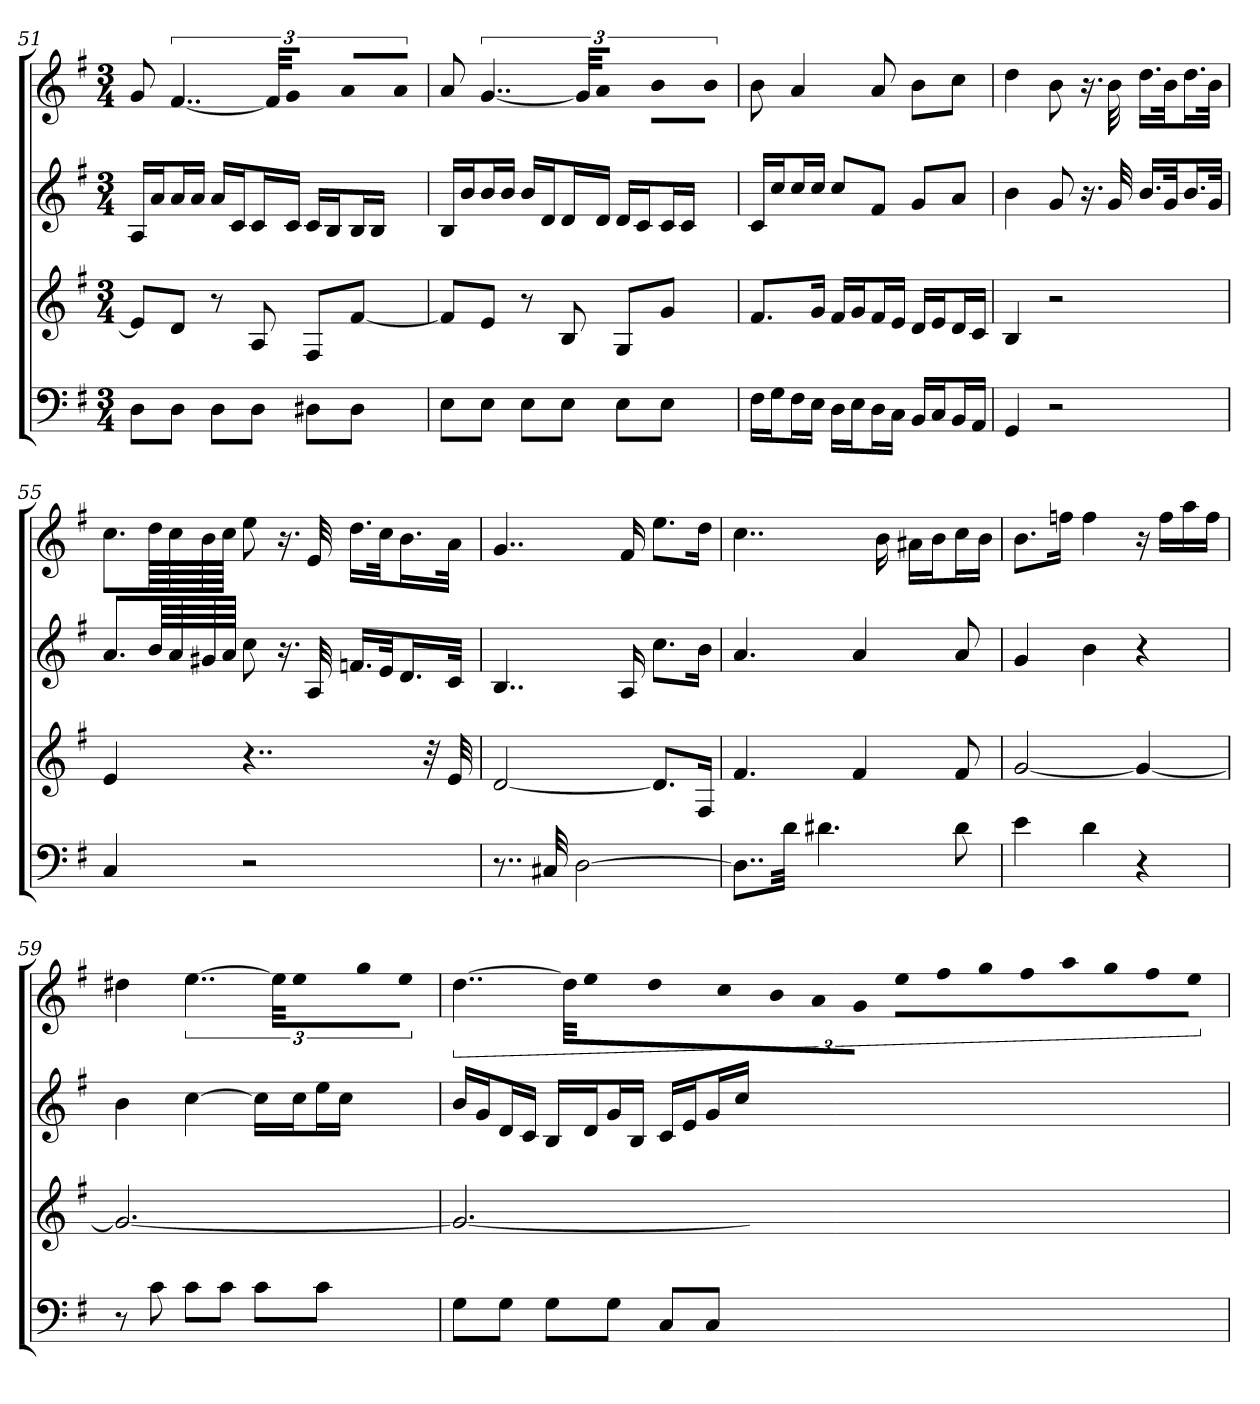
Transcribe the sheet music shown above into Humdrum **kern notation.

**kern	**kern	**kern	**kern
*part4	*part3	*part2	*part1
*staff4	*staff3	*staff2	*staff1
*k[f#]	*k[f#]	*k[f#]	*k[f#]
*G:	*G:	*G:	*G:
*M3/4	*M3/4	*M3/4	*M3/4
=51	=51	=51	=51
8DL	8eL]	16ALL	8g
.	.	16aJ	.
8DJ	8dJ	16aL	[6..f#
.	.	16aJJ	.
8DL	8r	16aLL	.
.	.	16cJ	.
8DJ	8A	16cL	.
.	.	.	48f#KLL]
.	.	16cJJ	16gJJ
8D#XL	8F#L	16cLL	8aL
.	.	16BJ	.
8D#J	[8f#J	16BL	8aJ
.	.	16BJJ	.
=52	=52	=52	=52
8EL	8f#L]	16BLL	8a
.	.	16bJ	.
8EJ	8eJ	16bL	[6..g
.	.	16bJJ	.
8EL	8r	16bLL	.
.	.	16dJ	.
8EJ	8B	16dL	.
.	.	.	48gKLL]
.	.	16dJJ	16aJJ
8EL	8GL	16dLL	8bL
.	.	16cJ	.
8EJ	8gJ	16cL	8bJ
.	.	16cJJ	.
=53	=53	=53	=53
16F#LL	8.f#L	16cLL	8b
16GJ	.	16ccJ	.
16F#L	.	16ccL	4a
16EJJ	16gJk	16ccJJ	.
16DLL	16f#LL	8ccL	.
16EJ	16gJ	.	.
16DL	16f#L	8f#J	8a
16CJJ	16eJJ	.	.
16BBLL	16dLL	8gL	8bL
16CJ	16eJ	.	.
16BBL	16dL	8aJ	8ccJ
16AAJJ	16cJJ	.	.
=54	=54	=54	=54
4GG	4B	4b	4dd
2r	2r	8g	8b
.	.	16.r	16.r
.	.	32g	32b
.	.	16.bLL	16.ddLL
.	.	32gJk	32bJk
.	.	16.bL	16.ddL
.	.	32gJJk	32bJJk
=55	=55	=55	=55
4C	4e	8.aL	8.ccL
.	.	64bLLL	64ddLLL
.	.	64a	64cc
.	.	64g#X	64b
.	.	64aJJJJ	64ccJJJJ
2r	4..r	8cc	8ee
.	.	16.r	16.r
.	.	32A	32e
.	.	16.fnLL	16.ddLL
.	.	32eJk	32ccJk
.	.	16.dL	16.bL
.	32r	.	.
.	32e	32cJJk	32aJJk
=56	=56	=56	=56
8..r	[2d	4..B	4..g
32C#X	.	.	.
[2D	.	.	.
.	.	16A	16f#
.	8.dL]	8.ccL	8.eeL
.	16F#Jk	16bJk	16ddJk
=57	=57	=57	=57
8..DL]	4.f#	4.a	4..cc
32dJkk	.	.	.
4.d#X	.	.	.
.	4f#	4a	.
.	.	.	16b
.	.	.	16a#XLL
.	.	.	16bJ
8d#	8f#	8a	16ccL
.	.	.	16bJJ
=58	=58	=58	=58
4e	[2g	4g	8.bL
.	.	.	16ffnJk
4d	.	4b	4ff
4r	4g_	4r	16r
.	.	.	16ffLL
.	.	.	16aa
.	.	.	16ffJJ
=59	=59	=59	=59
8r	2.g_	4b	4dd#X
8c	.	.	.
8cL	.	[4cc	[6..ee
8cJ	.	.	.
8cL	.	16ccLL]	.
.	.	.	48eeKLL]
.	.	16ccJ	16eeJ
8cJ	.	16eeL	16ggL
.	.	16ccJJ	16eeJJ
=60	=60	=60	=60
8GL	2.g_	16bLL	[6..dd
.	.	16gJ	.
8GJ	.	16dL	.
.	.	16cJJ	.
8GL	.	16BLL	.
.	.	.	48ddLLL]
.	.	16dJ	32ee
.	.	.	32ddJJ
8GJ	.	16gL	32ccLL
.	.	.	32b
.	.	16BJJ	32a
.	.	.	32gJJJ
8CL	.	16cLL	32eeLLL
.	.	.	32ff#
.	.	16eJ	32gg
.	.	.	32ff#JJ
8CJ	.	16gL	32aaLL
.	.	.	32gg
.	.	16ccJJ	32ff#
.	.	.	32eeJJJ
=	=	=	=
*-	*-	*-	*-
